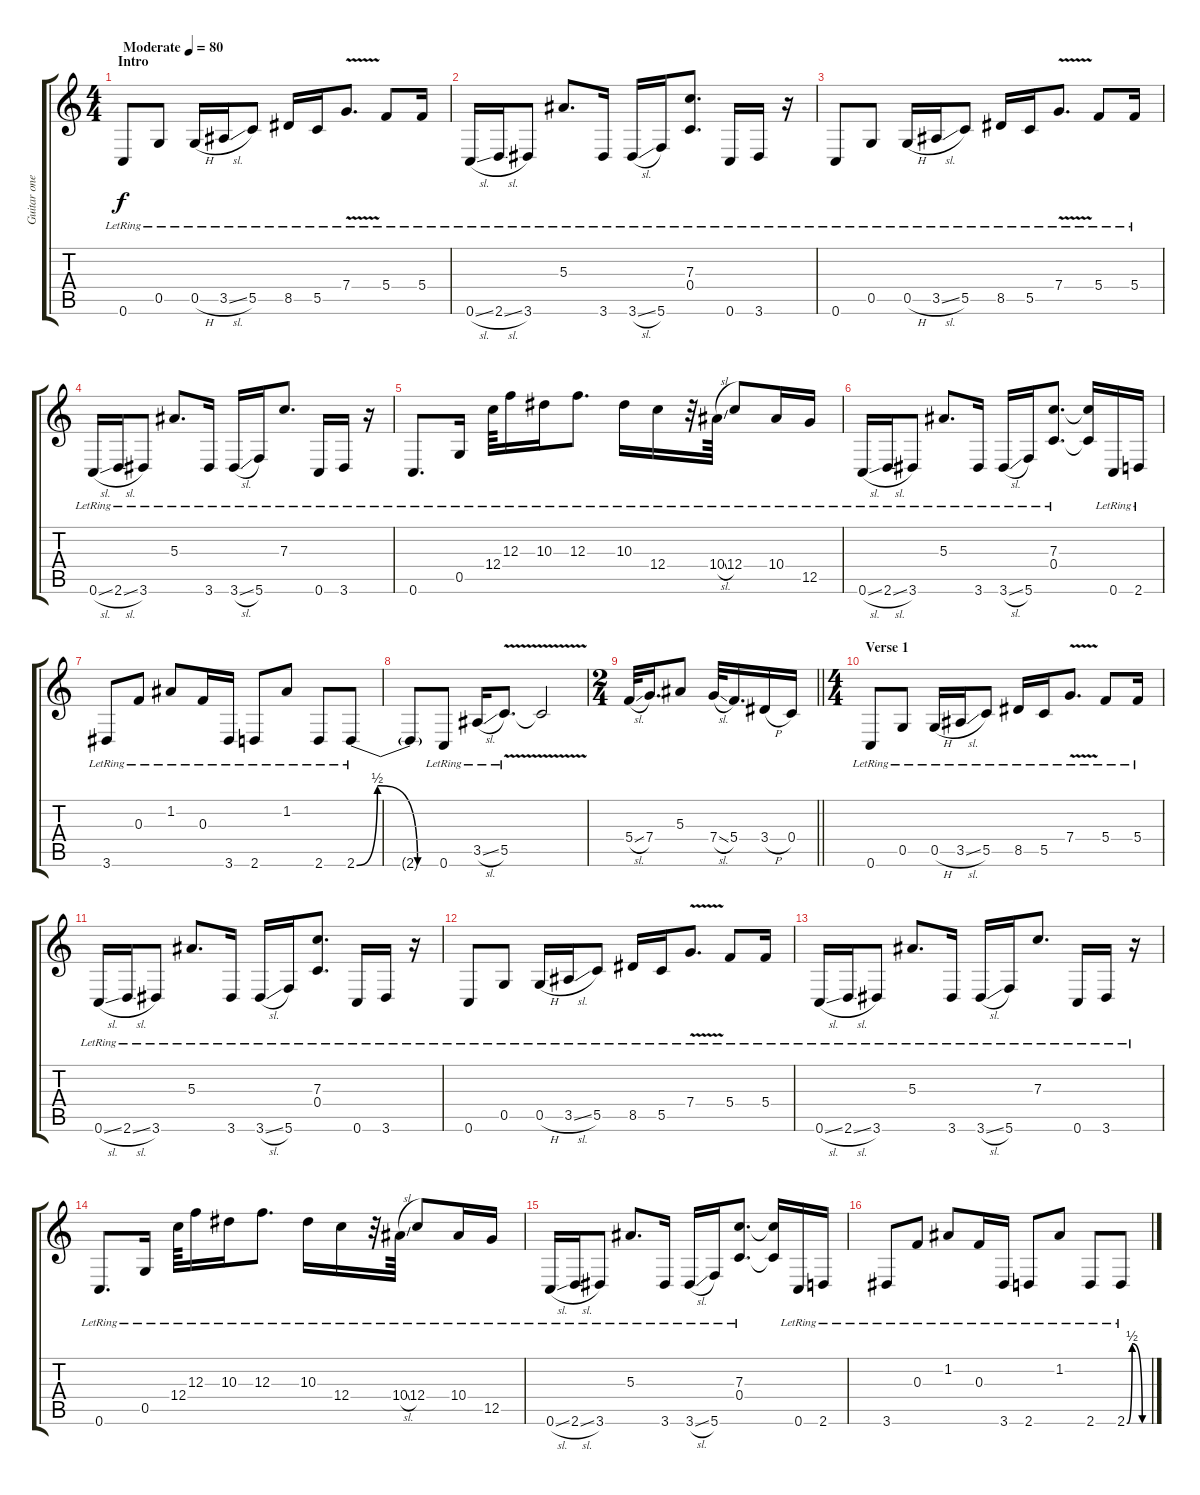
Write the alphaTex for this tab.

\track ("Guitar one (dobro)" "Guitar one") {instrument acousticguitarsteel}
\staff {score tabs}
\tuning (D4 A3 F3 C3 G2 C2) {hide}
\ts (4 4)
\section ("" "Intro")
\tempo (80 "Moderate")
\clef g2
\ks c
0.6{lr}.8{dy f instrument acousticguitarsteel} 0.5{lr}.8 0.5{h lr}.16 3.5{sl lr}.16 5.5{lr}.8 8.5{lr}.16 5.5{lr}.16 7.4{v lr}.8{d} 5.4{lr}.8 5.4{lr}.16 |
0.6{sl lr}.16 2.6{sl lr}.16 3.6{lr}.8 5.3{lr}.8{d} 3.6{lr}.16 3.6{sl lr}.16 5.6{lr}.16 (7.3{lr} 0.4{lr}).8{d} 0.6{lr}.16 3.6{lr}.16 r.16 |
0.6{lr}.8 0.5{lr}.8 0.5{h lr}.16 3.5{sl lr}.16 5.5{lr}.8 8.5{lr}.16 5.5{lr}.16 7.4{v lr}.8{d} 5.4{lr}.8 5.4{lr}.16 |
0.6{sl lr}.16 2.6{sl lr}.16 3.6{lr}.8 5.3{lr}.8{d} 3.6{lr}.16 3.6{sl lr}.16 5.6{lr}.16 7.3{lr}.8{d} 0.6{lr}.16 3.6{lr}.16 r.16 |
0.6{lr}.8{d} 0.5{lr}.16 12.4{lr}.64 12.3{lr}.16 10.3{lr}.16 12.3{lr}.8{d} 10.3{lr}.16 12.4{lr}.16 r.32 10.4{sl lr}.64 12.4{lr}.8 10.4{lr}.16 12.5{lr}.16 |
0.6{sl lr}.16 2.6{sl lr}.16 3.6{lr}.8 5.3{lr}.8{d} 3.6{lr}.16 3.6{sl lr}.16 5.6{lr}.16 (7.3{lr} 0.4{lr}).8{d} (7.3{t} 0.4{t}).16 0.6{lr}.16 2.6{lr}.16 |
3.6{lr}.8 0.3{lr}.8 1.2{lr}.8 0.3{lr}.16 3.6{lr}.16 2.6{lr}.8 1.2{lr}.8 2.6{lr}.8 2.6{be (custom 0 0 15 2 44 0 60 0) lr}.8 |
2.6{t}.8 0.6{lr}.8 3.5{sl lr}.16 5.5{v lr}.8{d} 5.5{t}.2 |
\ts (2 4)
\barLineRight lightlight
5.4{sl}.32 7.4.16{d} 5.3.8 7.4{sl}.32 5.4.16{d} 3.4{h}.16 0.4.16 |
\ts (4 4)
\section ("" "Verse 1")
0.6{lr}.8 0.5{lr}.8 0.5{h lr}.16 3.5{sl lr}.16 5.5{lr}.8 8.5{lr}.16 5.5{lr}.16 7.4{v lr}.8{d} 5.4{lr}.8 5.4{lr}.16 |
0.6{sl lr}.16 2.6{sl lr}.16 3.6{lr}.8 5.3{lr}.8{d} 3.6{lr}.16 3.6{sl lr}.16 5.6{lr}.16 (7.3{lr} 0.4{lr}).8{d} 0.6{lr}.16 3.6{lr}.16 r.16 |
0.6{lr}.8 0.5{lr}.8 0.5{h lr}.16 3.5{sl lr}.16 5.5{lr}.8 8.5{lr}.16 5.5{lr}.16 7.4{v lr}.8{d} 5.4{lr}.8 5.4{lr}.16 |
0.6{sl lr}.16 2.6{sl lr}.16 3.6{lr}.8 5.3{lr}.8{d} 3.6{lr}.16 3.6{sl lr}.16 5.6{lr}.16 7.3{lr}.8{d} 0.6{lr}.16 3.6{lr}.16 r.16 |
0.6{lr}.8{d} 0.5{lr}.16 12.4{lr}.64 12.3{lr}.16 10.3{lr}.16 12.3{lr}.8{d} 10.3{lr}.16 12.4{lr}.16 r.32 10.4{sl lr}.64 12.4{lr}.8 10.4{lr}.16 12.5{lr}.16 |
0.6{sl lr}.16 2.6{sl lr}.16 3.6{lr}.8 5.3{lr}.8{d} 3.6{lr}.16 3.6{sl lr}.16 5.6{lr}.16 (7.3{lr} 0.4{lr}).8{d} (7.3{t} 0.4{t}).16 0.6{lr}.16 2.6{lr}.16 |
3.6{lr}.8 0.3{lr}.8 1.2{lr}.8 0.3{lr}.16 3.6{lr}.16 2.6{lr}.8 1.2{lr}.8 2.6{lr}.8 2.6{be (custom 0 0 15 2 44 0 60 0) lr}.8
